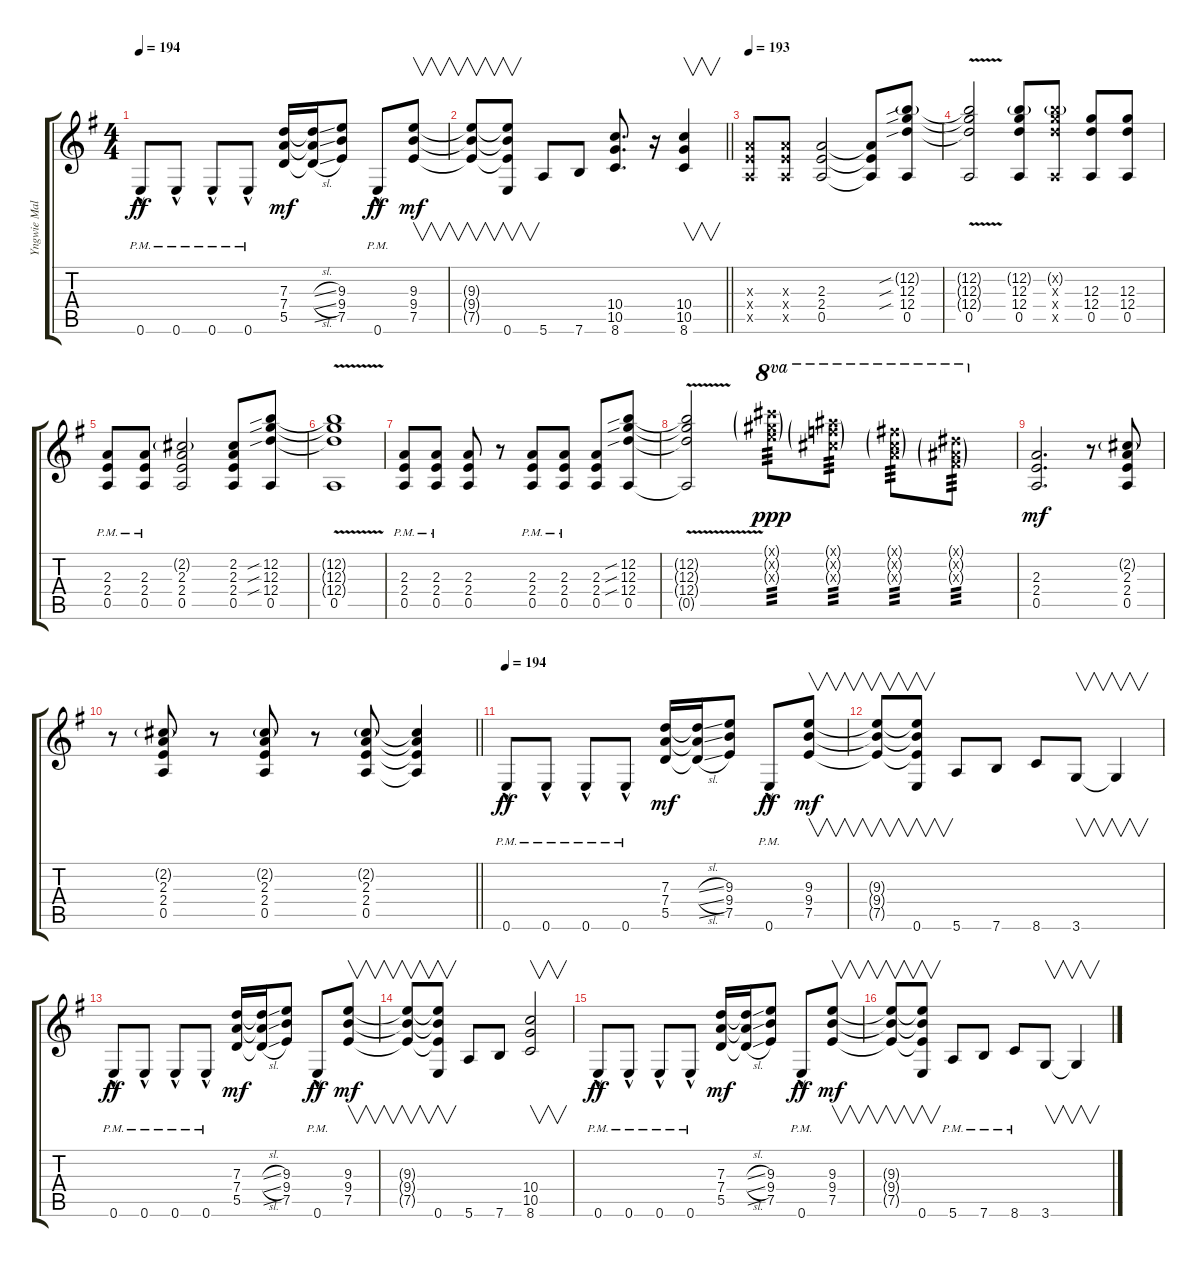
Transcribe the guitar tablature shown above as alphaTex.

\track ("Yngwie Malmsteen & Ron Keel (From m.107)" "Yngwie Mal") {instrument overdrivenguitar}
\staff {score tabs}
\tuning (E4 B3 G3 D3 A2 E2) {hide}
\ts (4 4)
\tempo 194
\clef g2
\ks g
0.6{hac pm}.8{dy ff} 0.6{hac pm}.8 0.6{hac pm}.8 0.6{hac pm}.8 (7.3 7.4 5.5).16{dy mf} (7.3{sl t} 7.4{sl t} 5.5{sl t}).16 (9.3 9.4 7.5).8 0.6{hac pm}.8{dy ff} (9.3 9.4 7.5).8{v dy mf} |
\barLineRight lightlight
(9.3{t} 9.4{t} 7.5{t}).8{v} (9.3{t} 9.4{t} 7.5{t} 0.6).8{v} 5.6.8 7.6.8 (10.4 10.5 8.6).8{d} r.16 (10.4 10.5 8.6).4{v} |
\tempo 193
(2.3{x} 2.4{x} 0.5{x}).8 (2.3{x} 2.4{x} 0.5{x}).8 (2.3 2.4 0.5).2 (2.3{t} 2.4{t} 0.5{t}).8 (12.2{sib g} 12.3{sib} 12.4{sib} 0.5).8 |
(12.2{v t} 12.3{v t} 12.4{v t} 0.5{v}).2 (12.2{g} 12.3 12.4 0.5).8 (12.2{g x} 12.3{x} 12.4{x} 0.5{x}).8 (12.3 12.4 0.5).8 (12.3 12.4 0.5).8 |
(2.3{pm} 2.4{pm} 0.5{pm}).8 (2.3{pm} 2.4{pm} 0.5{pm}).8 (2.2{g} 2.3 2.4 0.5).2 (2.2 2.3 2.4 0.5).8 (12.2{sib} 12.3{sib} 12.4{sib} 0.5).8 |
(12.2{v t} 12.3{v t} 12.4{v t} 0.5{v}).1 |
(2.3{pm} 2.4{pm} 0.5{pm}).8 (2.3{pm} 2.4{pm} 0.5{pm}).8 (2.3 2.4 0.5).8 r.8 (2.3{pm} 2.4{pm} 0.5{pm}).8 (2.3{pm} 2.4{pm} 0.5{pm}).8 (2.3 2.4 0.5).8 (12.2{sib} 12.3{sib} 12.4{sib} 0.5).8 |
(12.2{v t} 12.3{v t} 12.4{v t} 0.5{v t}).2 (21.1{g x} 21.2{g x} 21.3{g x}).8{ot 8va tp 3 dy ppp} (18.1{g x} 18.2{g x} 18.3{g x}).8{ot 8va tp 3} (14.1{g x} 14.2{g x} 14.3{g x}).8{ot 8va tp 3} (11.1{g x} 11.2{g x} 11.3{g x}).8{ot 8va tp 3} |
(2.3 2.4 0.5).2{d dy mf} r.8 (2.2{g} 2.3 2.4 0.5).8 |
\barLineRight lightlight
r.8 (2.2{g} 2.3 2.4 0.5).8 r.8 (2.2{g} 2.3 2.4 0.5).8 r.8 (2.2{g} 2.3 2.4 0.5).8 (2.2{t} 2.3{t} 2.4{t} 0.5{t}).4 |
\tempo 194
0.6{hac pm}.8{dy ff} 0.6{hac pm}.8 0.6{hac pm}.8 0.6{hac pm}.8 (7.3 7.4 5.5).16{dy mf} (7.3{sl t} 7.4{sl t} 5.5{sl t}).16 (9.3 9.4 7.5).8 0.6{hac pm}.8{dy ff} (9.3 9.4 7.5).8{v dy mf} |
(9.3{t} 9.4{t} 7.5{t}).8{v} (9.3{t} 9.4{t} 7.5{t} 0.6).8{v} 5.6.8 7.6.8 8.6.8 3.6.8{v} 3.6{t}.4{v} |
0.6{hac pm}.8{dy ff} 0.6{hac pm}.8 0.6{hac pm}.8 0.6{hac pm}.8 (7.3 7.4 5.5).16{dy mf} (7.3{sl t} 7.4{sl t} 5.5{sl t}).16 (9.3 9.4 7.5).8 0.6{hac pm}.8{dy ff} (9.3 9.4 7.5).8{v dy mf} |
(9.3{t} 9.4{t} 7.5{t}).8{v} (9.3{t} 9.4{t} 7.5{t} 0.6).8{v} 5.6.8 7.6.8 (10.4 10.5 8.6).2{v} |
0.6{hac pm}.8{dy ff} 0.6{hac pm}.8 0.6{hac pm}.8 0.6{hac pm}.8 (7.3 7.4 5.5).16{dy mf} (7.3{sl t} 7.4{sl t} 5.5{sl t}).16 (9.3 9.4 7.5).8 0.6{hac pm}.8{dy ff} (9.3 9.4 7.5).8{v dy mf} |
(9.3{t} 9.4{t} 7.5{t}).8{v} (9.3{t} 9.4{t} 7.5{t} 0.6).8{v} 5.6{pm}.8 7.6{pm}.8 8.6{pm}.8 3.6.8{v} 3.6{t}.4{v}
